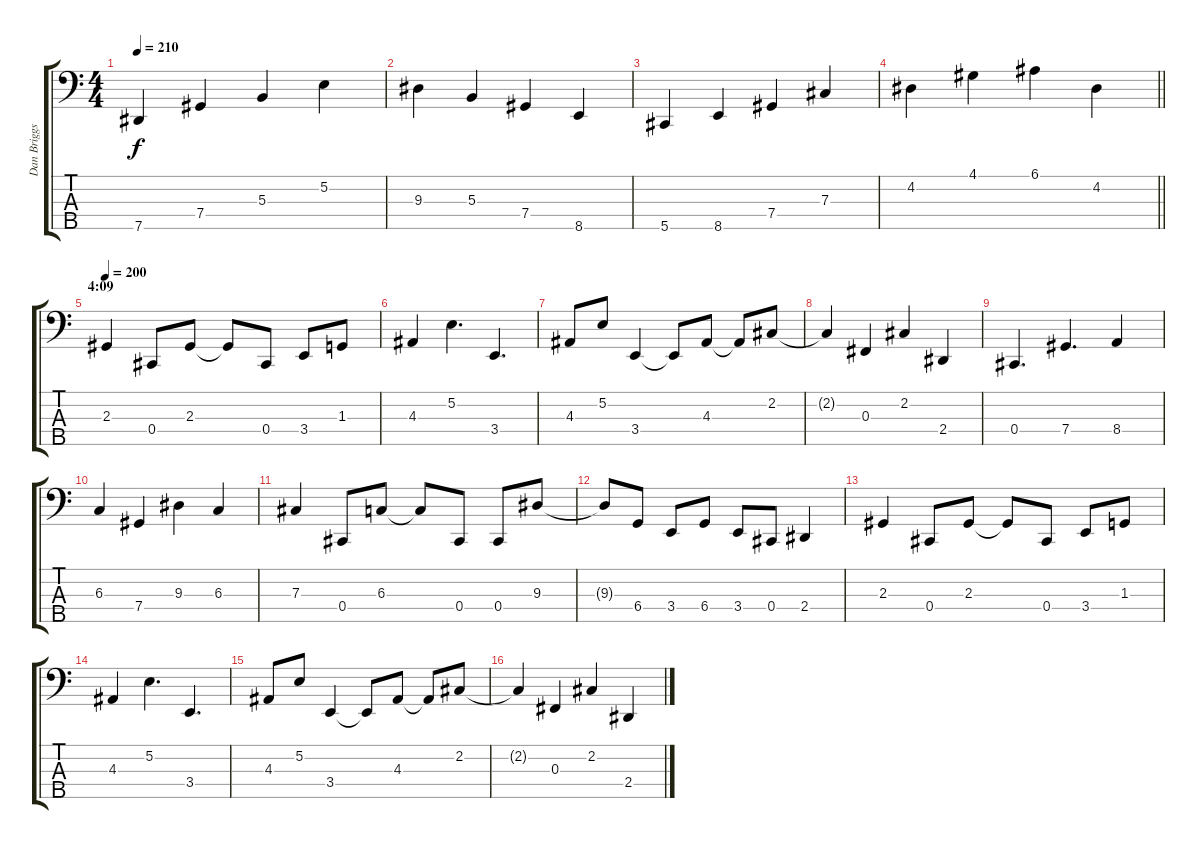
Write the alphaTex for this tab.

\track ("Dan Briggs" "Dan Briggs") {instrument electricbassfinger}
\staff {score tabs}
\tuning (E2 B1 Gb1 Db1 Ab0) {hide}
\ts (4 4)
\tempo 210
\clef f4
\ks c
7.5.4{dy f} 7.4.4 5.3.4 5.2.4 |
9.3.4 5.3.4 7.4.4 8.5.4 |
5.5.4 8.5.4 7.4.4 7.3.4 |
\barLineRight lightlight
4.2.4 4.1.4 6.1.4 4.2.4 |
\section ("" "4:09")
\tempo 200
2.3.4 0.4.8 2.3.8 2.3{t}.8 0.4.8 3.4.8 1.3.8 |
4.3.4 5.2.4{d} 3.4.4{d} |
4.3.8 5.2.8 3.4.4 3.4{t}.8 4.3.8 4.3{t}.8 2.2.8 |
2.2{t}.4 0.3.4 2.2.4 2.4.4 |
0.4.4{d} 7.4.4{d} 8.4.4 |
6.3.4 7.4.4 9.3.4 6.3.4 |
7.3.4 0.4.8 6.3.8 6.3{t}.8 0.4.8 0.4.8 9.3.8 |
9.3{t}.8 6.4.8 3.4.8 6.4.8 3.4.8 0.4.8 2.4.4 |
2.3.4 0.4.8 2.3.8 2.3{t}.8 0.4.8 3.4.8 1.3.8 |
4.3.4 5.2.4{d} 3.4.4{d} |
4.3.8 5.2.8 3.4.4 3.4{t}.8 4.3.8 4.3{t}.8 2.2.8 |
2.2{t}.4 0.3.4 2.2.4 2.4.4
